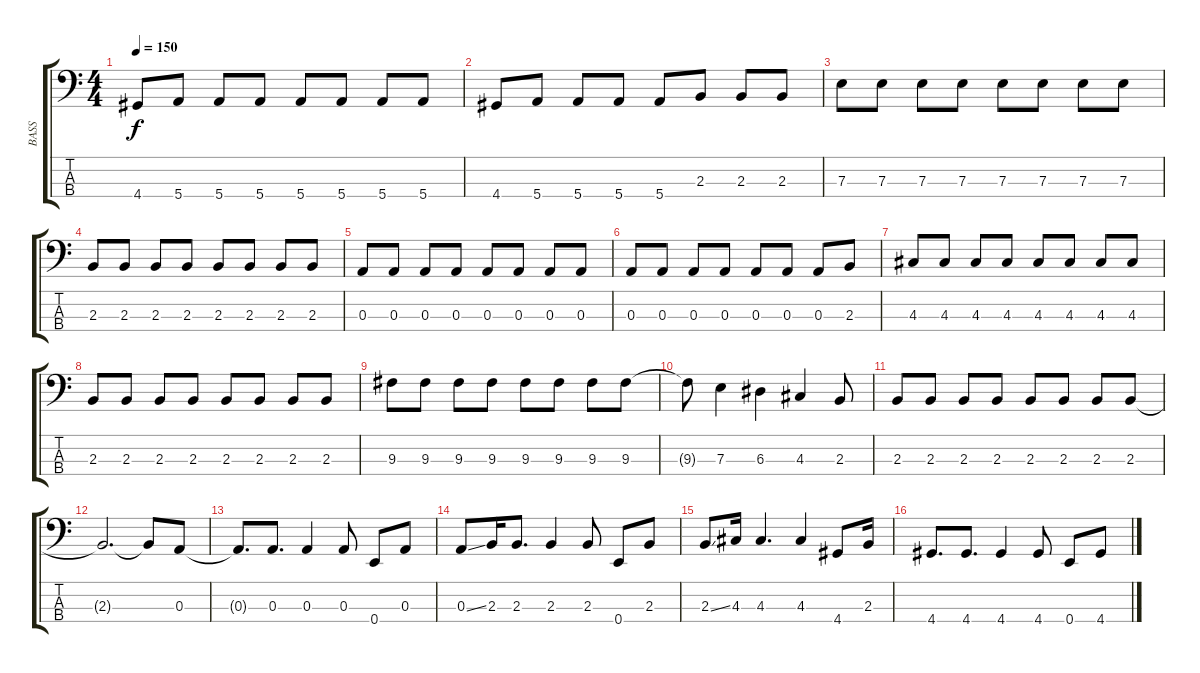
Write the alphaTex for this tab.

\track ("BASS" "BASS") {instrument electricbassfinger}
\staff {score tabs}
\tuning (G2 D2 A1 E1) {hide}
\ts (4 4)
\tempo 150
\clef f4
\ks c
4.4.8{dy f} 5.4.8 5.4.8 5.4.8 5.4.8 5.4.8 5.4.8 5.4.8 |
4.4.8 5.4.8 5.4.8 5.4.8 5.4.8 2.3.8 2.3.8 2.3.8 |
7.3.8 7.3.8 7.3.8 7.3.8 7.3.8 7.3.8 7.3.8 7.3.8 |
2.3.8 2.3.8 2.3.8 2.3.8 2.3.8 2.3.8 2.3.8 2.3.8 |
0.3.8 0.3.8 0.3.8 0.3.8 0.3.8 0.3.8 0.3.8 0.3.8 |
0.3.8 0.3.8 0.3.8 0.3.8 0.3.8 0.3.8 0.3.8 2.3.8 |
4.3.8 4.3.8 4.3.8 4.3.8 4.3.8 4.3.8 4.3.8 4.3.8 |
2.3.8 2.3.8 2.3.8 2.3.8 2.3.8 2.3.8 2.3.8 2.3.8 |
9.3.8 9.3.8 9.3.8 9.3.8 9.3.8 9.3.8 9.3.8 9.3.8 |
9.3{t}.8 7.3.4 6.3.4 4.3.4 2.3.8 |
2.3.8 2.3.8 2.3.8 2.3.8 2.3.8 2.3.8 2.3.8 2.3.8 |
2.3{t}.2{d} 2.3{t}.8 0.3.8 |
0.3{t}.8{d} 0.3.8{d} 0.3.4 0.3.8 0.4.8 0.3.8 |
0.3{ss}.8 2.3.16 2.3.8{d} 2.3.4 2.3.8 0.4.8 2.3.8 |
2.3{ss}.8 4.3.16 4.3.4{d} 4.3.4 4.4.8 2.3.16 |
4.4.8{d} 4.4.8{d} 4.4.4 4.4.8 0.4.8 4.4.8
